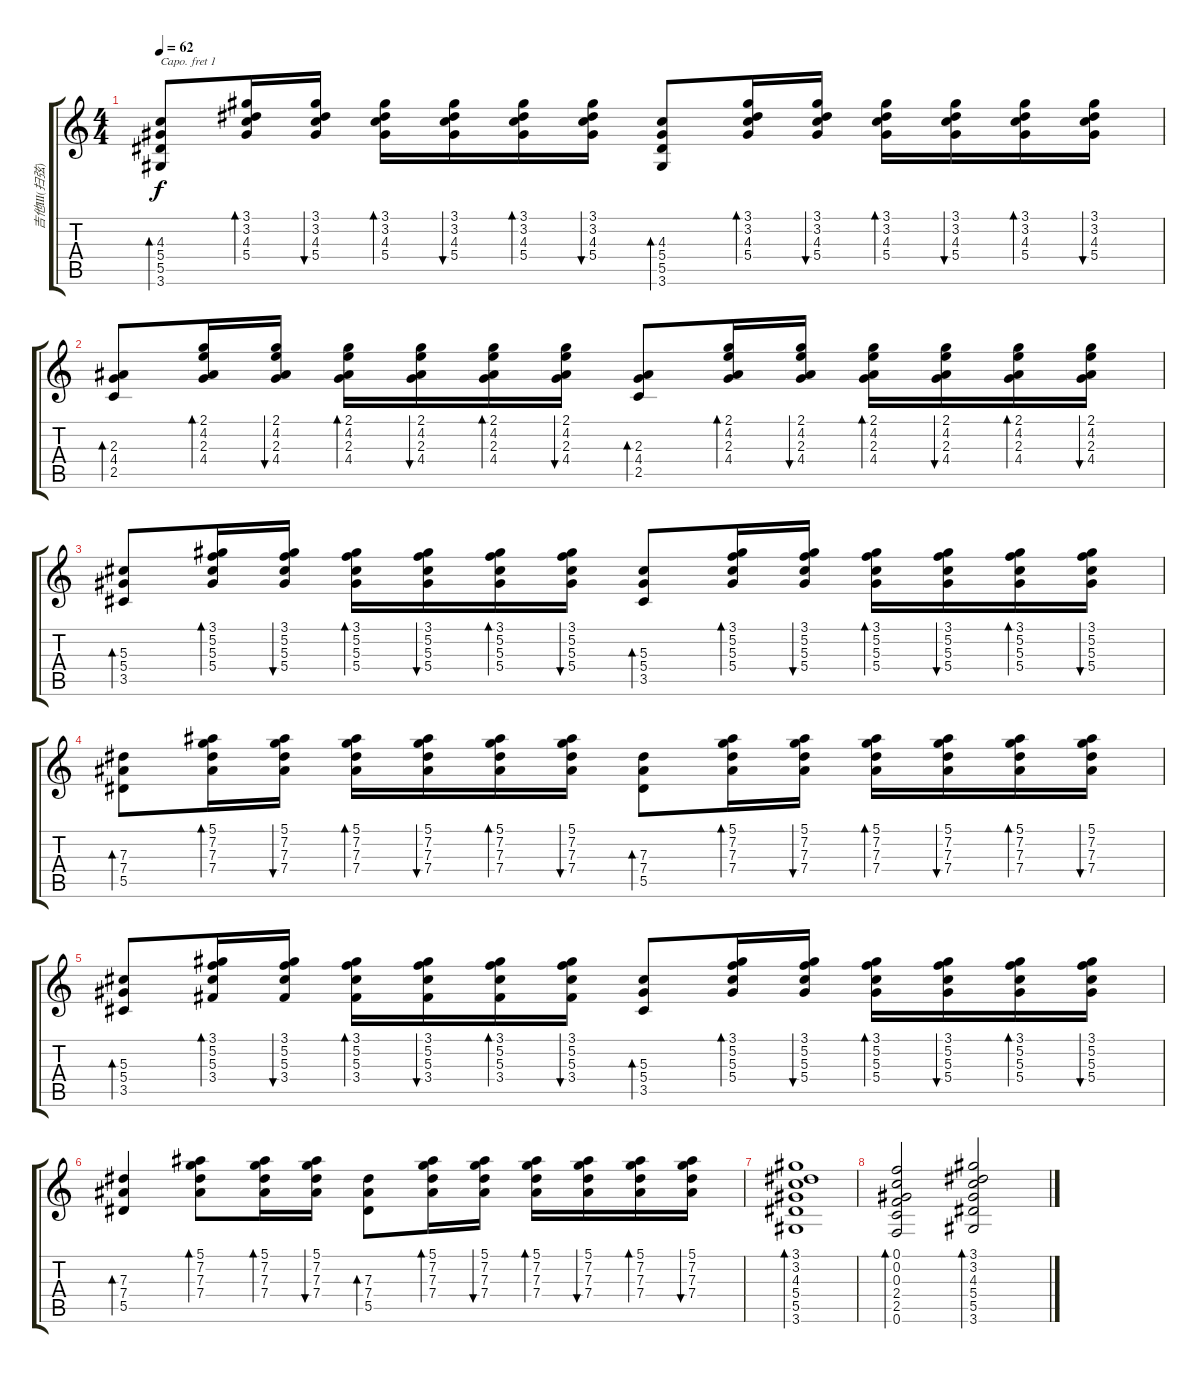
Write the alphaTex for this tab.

\track ("吉他Ⅲ(扫弦)" "吉他Ⅲ(扫弦)") {instrument acousticguitarsteel}
\staff {score tabs}
\capo 1
\tuning (E4 B3 G3 D3 A2 E2) {hide}
\ts (4 4)
\tempo 62
\clef g2
\ks c
(4.3 5.4 5.5 3.6).8{bd 30 dy f} (3.1 3.2 4.3 5.4).16{bd 30} (3.1 3.2 4.3 5.4).16{bu 30} (3.1 3.2 4.3 5.4).16{bd 30} (3.1 3.2 4.3 5.4).16{bu 30} (3.1 3.2 4.3 5.4).16{bd 30} (3.1 3.2 4.3 5.4).16{bu 30} (4.3 5.4 5.5 3.6).8{bd 30} (3.1 3.2 4.3 5.4).16{bd 30} (3.1 3.2 4.3 5.4).16{bu 30} (3.1 3.2 4.3 5.4).16{bd 30} (3.1 3.2 4.3 5.4).16{bu 30} (3.1 3.2 4.3 5.4).16{bd 30} (3.1 3.2 4.3 5.4).16{bu 30} |
(2.3 4.4 2.5).8{bd 30} (2.1 4.2 2.3 4.4).16{bd 30} (2.1 4.2 2.3 4.4).16{bu 30} (2.1 4.2 2.3 4.4).16{bd 30} (2.1 4.2 2.3 4.4).16{bu 30} (2.1 4.2 2.3 4.4).16{bd 30} (2.1 4.2 2.3 4.4).16{bu 30} (2.3 4.4 2.5).8{bd 30} (2.1 4.2 2.3 4.4).16{bd 30} (2.1 4.2 2.3 4.4).16{bu 30} (2.1 4.2 2.3 4.4).16{bd 30} (2.1 4.2 2.3 4.4).16{bu 30} (2.1 4.2 2.3 4.4).16{bd 30} (2.1 4.2 2.3 4.4).16{bu 30} |
(5.3 5.4 3.5).8{bd 30} (3.1 5.2 5.3 5.4).16{bd 30} (3.1 5.2 5.3 5.4).16{bu 30} (3.1 5.2 5.3 5.4).16{bd 30} (3.1 5.2 5.3 5.4).16{bu 30} (3.1 5.2 5.3 5.4).16{bd 30} (3.1 5.2 5.3 5.4).16{bu 30} (5.3 5.4 3.5).8{bd 30} (3.1 5.2 5.3 5.4).16{bd 30} (3.1 5.2 5.3 5.4).16{bu 30} (3.1 5.2 5.3 5.4).16{bd 30} (3.1 5.2 5.3 5.4).16{bu 30} (3.1 5.2 5.3 5.4).16{bd 30} (3.1 5.2 5.3 5.4).16{bu 30} |
(7.3 7.4 5.5).8{bd 30} (5.1 7.2 7.3 7.4).16{bd 30} (5.1 7.2 7.3 7.4).16{bu 30} (5.1 7.2 7.3 7.4).16{bd 30} (5.1 7.2 7.3 7.4).16{bu 30} (5.1 7.2 7.3 7.4).16{bd 30} (5.1 7.2 7.3 7.4).16{bu 30} (7.3 7.4 5.5).8{bd 30} (5.1 7.2 7.3 7.4).16{bd 30} (5.1 7.2 7.3 7.4).16{bu 30} (5.1 7.2 7.3 7.4).16{bd 30} (5.1 7.2 7.3 7.4).16{bu 30} (5.1 7.2 7.3 7.4).16{bd 30} (5.1 7.2 7.3 7.4).16{bu 30} |
(5.3 5.4 3.5).8{bd 30} (3.1 5.2 5.3 3.4).16{bd 30} (3.1 5.2 5.3 3.4).16{bu 30} (3.1 5.2 5.3 3.4).16{bd 30} (3.1 5.2 5.3 3.4).16{bu 30} (3.1 5.2 5.3 3.4).16{bd 30} (3.1 5.2 5.3 3.4).16{bu 30} (5.3 5.4 3.5).8{bd 30} (3.1 5.2 5.3 5.4).16{bd 30} (3.1 5.2 5.3 5.4).16{bu 30} (3.1 5.2 5.3 5.4).16{bd 30} (3.1 5.2 5.3 5.4).16{bu 30} (3.1 5.2 5.3 5.4).16{bd 30} (3.1 5.2 5.3 5.4).16{bu 30} |
(7.3 7.4 5.5).4{bd 30} (5.1 7.2 7.3 7.4).8{bd 30} (5.1 7.2 7.3 7.4).16{bd 30} (5.1 7.2 7.3 7.4).16{bu 30} (7.3 7.4 5.5).8{bd 30} (5.1 7.2 7.3 7.4).16{bd 30} (5.1 7.2 7.3 7.4).16{bu 30} (5.1 7.2 7.3 7.4).16{bd 30} (5.1 7.2 7.3 7.4).16{bu 30} (5.1 7.2 7.3 7.4).16{bd 30} (5.1 7.2 7.3 7.4).16{bu 30} |
(3.1 3.2 4.3 5.4 5.5 3.6).1{bd 30} |
(0.1 0.2 0.3 2.4 2.5 0.6).2{bd 30} (3.1 3.2 4.3 5.4 5.5 3.6).2{bd 30}
